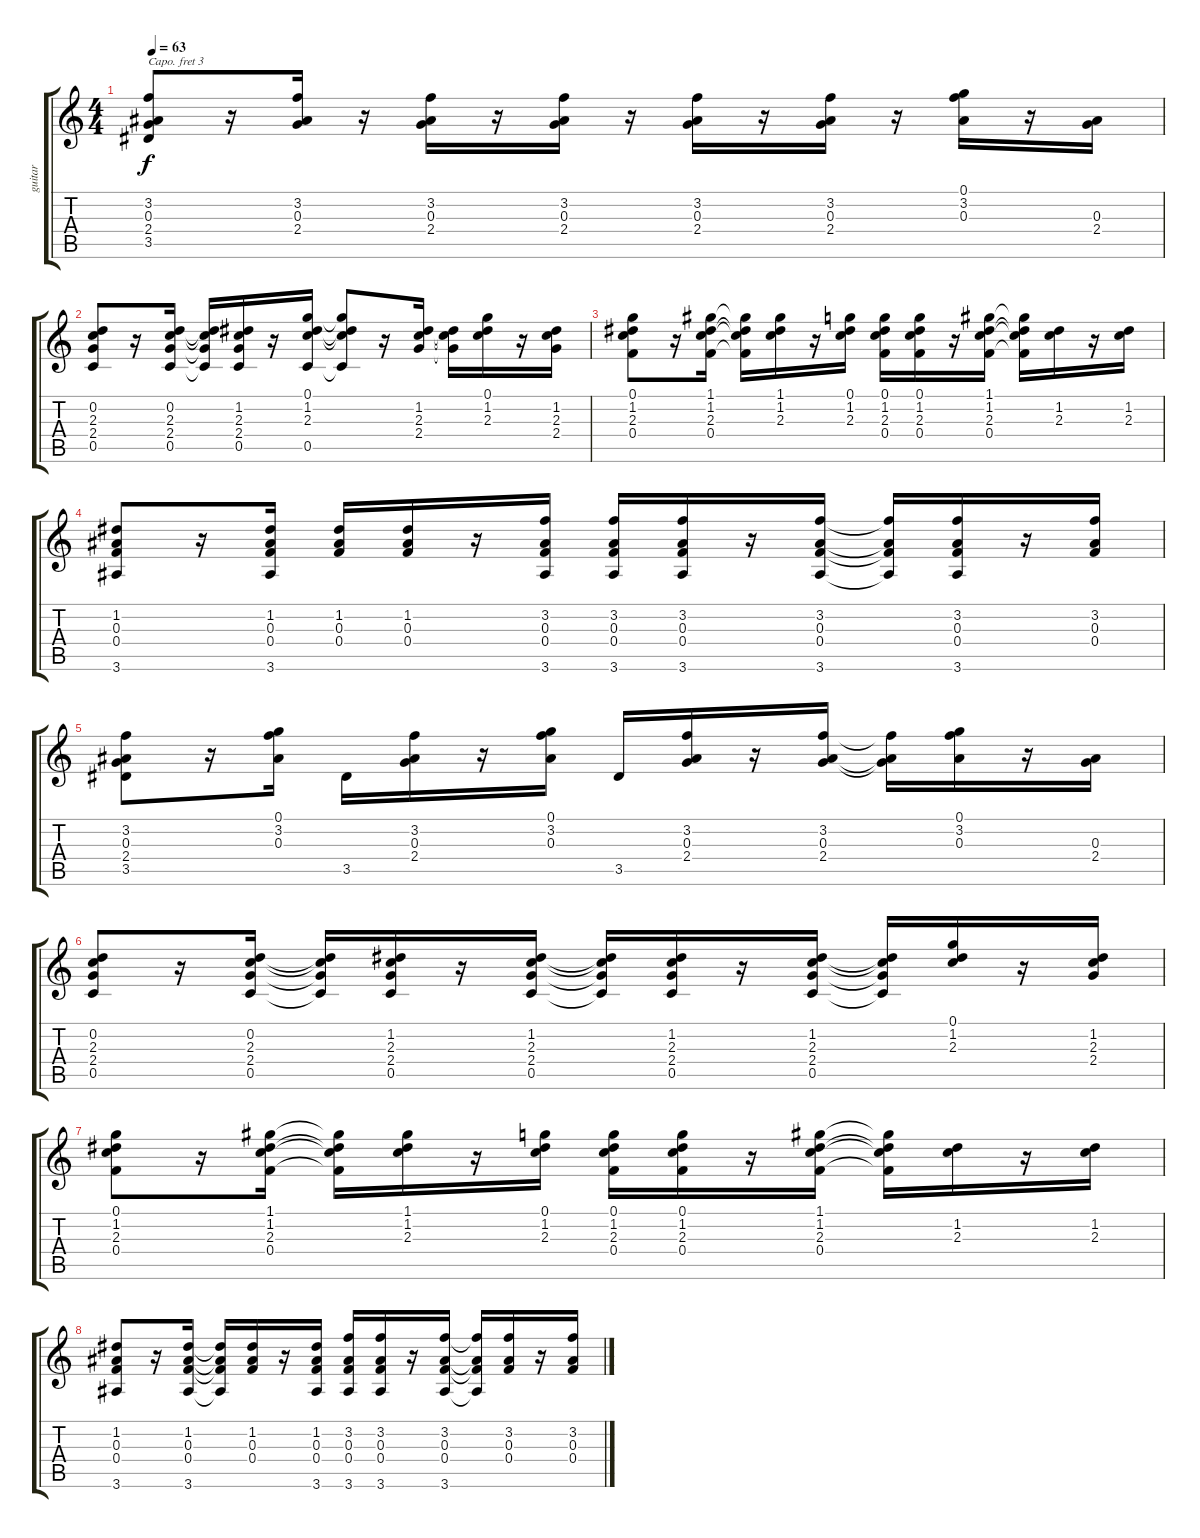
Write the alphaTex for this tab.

\track ("guitar" "guitar") {instrument acousticguitarsteel}
\staff {score tabs}
\capo 3
\tuning (E4 B3 G3 D3 A2 E2) {hide}
\ts (4 4)
\tempo 63
\clef g2
\ks c
(3.2 0.3 2.4 3.5).8{dy f} r.16 (3.2 0.3 2.4).16 r.16 (3.2 0.3 2.4).16 r.16 (3.2 0.3 2.4).16 r.16 (3.2 0.3 2.4).16 r.16 (3.2 0.3 2.4).16 r.16 (0.1 3.2 0.3).16 r.16 (0.3 2.4).16 |
(0.2 2.3 2.4 0.5).8 r.16 (0.2 2.3 2.4 0.5).16 (0.2{t} 2.3{t} 2.4{t} 0.5{t}).16 (1.2 2.3 2.4 0.5).16 r.16 (0.1 1.2 2.3 0.5).16 (0.1{t} 1.2{t} 2.3{t} 0.5{t}).8 r.16 (1.2 2.3 2.4).16 (1.2{t} 2.3{t} 2.4{t}).16 (0.1 1.2 2.3).16 r.16 (1.2 2.3 2.4).16 |
(0.1 1.2 2.3 0.4).8 r.16 (1.1 1.2 2.3 0.4).16 (1.1{t} 1.2{t} 2.3{t} 0.4{t}).16 (1.1 1.2 2.3).16 r.16 (0.1 1.2 2.3).16 (0.1 1.2 2.3 0.4).16 (0.1 1.2 2.3 0.4).16 r.16 (1.1 1.2 2.3 0.4).16 (1.1{t} 1.2{t} 2.3{t} 0.4{t}).16 (1.2 2.3).16 r.16 (1.2 2.3).16 |
(1.2 0.3 0.4 3.6).8 r.16 (1.2 0.3 0.4 3.6).16 (1.2 0.3 0.4).16 (1.2 0.3 0.4).16 r.16 (3.2 0.3 0.4 3.6).16 (3.2 0.3 0.4 3.6).16 (3.2 0.3 0.4 3.6).16 r.16 (3.2 0.3 0.4 3.6).16 (3.2{t} 0.3{t} 0.4{t} 3.6{t}).16 (3.2 0.3 0.4 3.6).16 r.16 (3.2 0.3 0.4).16 |
(3.2 0.3 2.4 3.5).8 r.16 (0.1 3.2 0.3).16 3.5.16 (3.2 0.3 2.4).16 r.16 (0.1 3.2 0.3).16 3.5.16 (3.2 0.3 2.4).16 r.16 (3.2 0.3 2.4).16 (3.2{t} 0.3{t} 2.4{t}).16 (0.1 3.2 0.3).16 r.16 (0.3 2.4).16 |
(0.2 2.3 2.4 0.5).8 r.16 (0.2 2.3 2.4 0.5).16 (0.2{t} 2.3{t} 2.4{t} 0.5{t}).16 (1.2 2.3 2.4 0.5).16 r.16 (1.2 2.3 2.4 0.5).16 (1.2{t} 2.3{t} 2.4{t} 0.5{t}).16 (1.2 2.3 2.4 0.5).16 r.16 (1.2 2.3 2.4 0.5).16 (1.2{t} 2.3{t} 2.4{t} 0.5{t}).16 (0.1 1.2 2.3).16 r.16 (1.2 2.3 2.4).16 |
(0.1 1.2 2.3 0.4).8 r.16 (1.1 1.2 2.3 0.4).16 (1.1{t} 1.2{t} 2.3{t} 0.4{t}).16 (1.1 1.2 2.3).16 r.16 (0.1 1.2 2.3).16 (0.1 1.2 2.3 0.4).16 (0.1 1.2 2.3 0.4).16 r.16 (1.1 1.2 2.3 0.4).16 (1.1{t} 1.2{t} 2.3{t} 0.4{t}).16 (1.2 2.3).16 r.16 (1.2 2.3).16 |
(1.2 0.3 0.4 3.6).8 r.16 (1.2 0.3 0.4 3.6).16 (1.2{t} 0.3{t} 0.4{t} 3.6{t}).16 (1.2 0.3 0.4).16 r.16 (1.2 0.3 0.4 3.6).16 (3.2 0.3 0.4 3.6).16 (3.2 0.3 0.4 3.6).16 r.16 (3.2 0.3 0.4 3.6).16 (3.2{t} 0.3{t} 0.4{t} 3.6{t}).16 (3.2 0.3 0.4).16 r.16 (3.2 0.3 0.4).16
